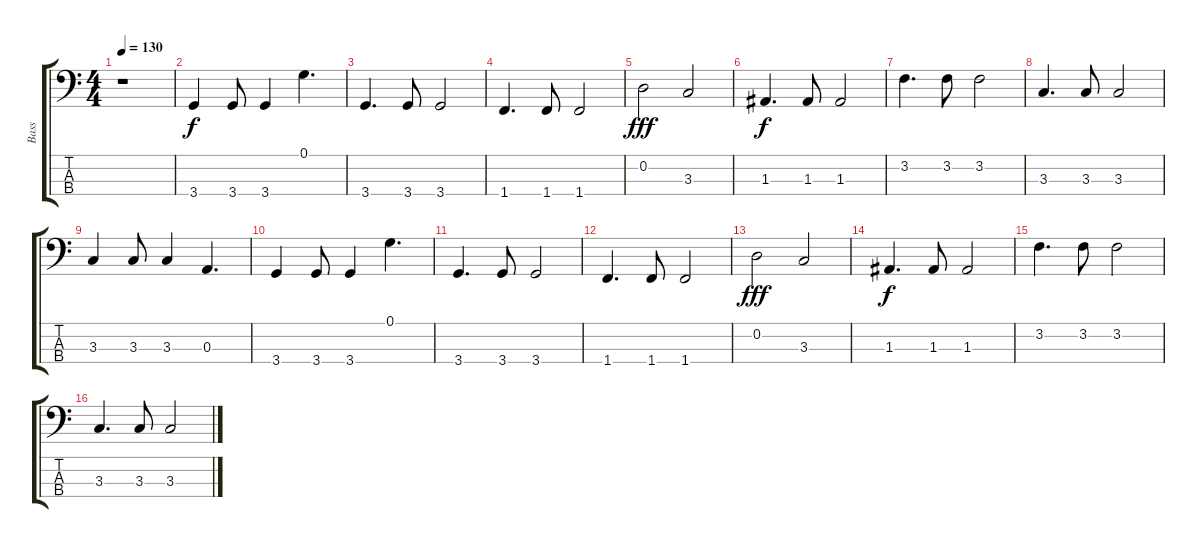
\track ("Bass" "Bass") {instrument electricbassfinger}
\staff {score tabs}
\tuning (G2 D2 A1 E1) {hide}
\ts (4 4)
\tempo 130
\clef f4
\ks c
r.1{dy mf} |
3.4.4{dy f} 3.4.8 3.4.4 0.1.4{d} |
3.4.4{d} 3.4.8 3.4.2 |
1.4.4{d} 1.4.8 1.4.2 |
0.2.2{dy fff} 3.3.2 |
1.3.4{d dy f} 1.3.8 1.3.2 |
3.2.4{d} 3.2.8 3.2.2 |
3.3.4{d} 3.3.8 3.3.2 |
3.3.4 3.3.8 3.3.4 0.3.4{d} |
3.4.4 3.4.8 3.4.4 0.1.4{d} |
3.4.4{d} 3.4.8 3.4.2 |
1.4.4{d} 1.4.8 1.4.2 |
0.2.2{dy fff} 3.3.2 |
1.3.4{d dy f} 1.3.8 1.3.2 |
3.2.4{d} 3.2.8 3.2.2 |
3.3.4{d} 3.3.8 3.3.2
